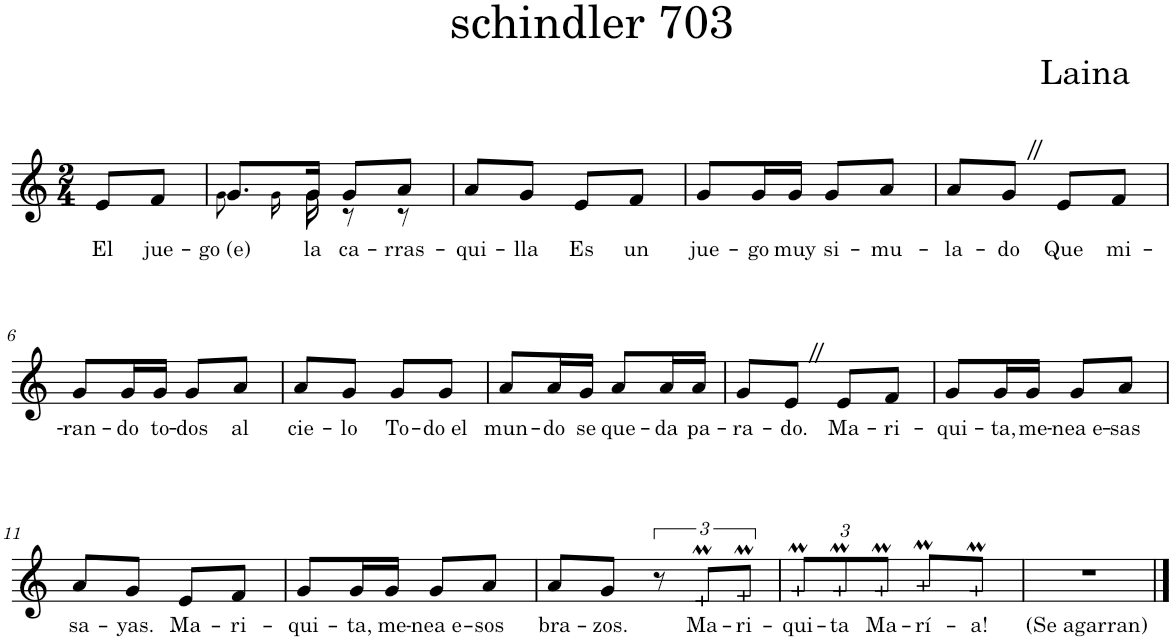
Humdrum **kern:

**kern	**text
*part1	*part1
*staff1	*staff1
*I"Piano	*
*I'Pno.	*
*clefG2	*
*k[]	*
*M2/4	*
=1	=1
!	!LO:LY:b
8e/L	El
!	!LO:LY:b
8f/J	jue-
=2	=2
!	!LO:LY:b
*^	*
8.g/L	8g!\	-go (e)
.	16g!\	.
!	!	!LO:LY:b
16g/Jk	16g\	la
!	!	!LO:LY:b
8g/L	8r	ca-
!	!	!LO:LY:b
8a/J	8r	-rras-
=3	=3	=3
!	!	!LO:LY:b
*v	*v	*
8a/L	-qui-
!	!LO:LY:b
8g/J	-lla
!	!LO:LY:b
8e/L	Es
!	!LO:LY:b
8f/J	un
=4	=4
!	!LO:LY:b
8g/L	jue-
!	!LO:LY:b
16g/L	-go
!	!LO:LY:b
16g/JJ	muy
!	!LO:LY:b
8g/L	si-
!	!LO:LY:b
8a/J	-mu-
=5	=5
!	!LO:LY:b
8a/L	-la-
!	!LO:LY:b
8gZ/J	-do
!	!LO:LY:b
8e/L	Que
!	!LO:LY:b
8f/J	mi-
!!LO:LB:g=z
=6	=6
!	!LO:LY:b
8g/L	-ran-
!	!LO:LY:b
16g/L	-do
!	!LO:LY:b
16g/JJ	to-
!	!LO:LY:b
8g/L	-dos
!	!LO:LY:b
8a/J	al
=7	=7
!	!LO:LY:b
8a/L	cie-
!	!LO:LY:b
8g/J	-lo
!	!LO:LY:b
8g/L	To-
!	!LO:LY:b
8g/J	-do el
=8	=8
!	!LO:LY:b
8a/L	mun-
!	!LO:LY:b
16a/L	-do
!	!LO:LY:b
16g/JJ	se
!	!LO:LY:b
8a/L	que-
!	!LO:LY:b
16a/L	-da
!	!LO:LY:b
16a/JJ	pa-
=9	=9
!	!LO:LY:b
8g/L	-ra-
!	!LO:LY:b
8eZ/J	-do.
!	!LO:LY:b
8e/L	Ma-
!	!LO:LY:b
8f/J	-ri-
=10	=10
!	!LO:LY:b
8g/L	-qui-
!	!LO:LY:b
16g/L	-ta,
!	!LO:LY:b
16g/JJ	me-
!	!LO:LY:b
8g/L	-nea e-
!	!LO:LY:b
8a/J	-sas
!!LO:LB:g=z
=11	=11
!	!LO:LY:b
8a/L	sa-
!	!LO:LY:b
8g/J	-yas.
!	!LO:LY:b
8e/L	Ma-
!	!LO:LY:b
8f/J	-ri-
=12	=12
!	!LO:LY:b
8g/L	-qui-
!	!LO:LY:b
16g/L	-ta,
!	!LO:LY:b
16g/JJ	me-
!	!LO:LY:b
8g/L	-nea e-
!	!LO:LY:b
8a/J	-sos
=13	=13
!	!LO:LY:b
8a/L	bra-
!	!LO:LY:b
8g/J	-zos.
12r	.
!LO:N:head=plus	!LO:LY:b
12em/L	Ma-
!LO:N:head=plus	!LO:LY:b
12fM/J	-ri-
=14	=14
*Xbrackettup	*
!LO:N:head=plus	!LO:LY:b
12gM/L	-qui-
!LO:N:head=plus	!LO:LY:b
12gM/	-ta
!LO:N:head=plus	!LO:LY:b
12gM/J	Ma-
!LO:N:head=plus	!LO:LY:b
8aM/L	-rí-
!LO:N:head=plus	!LO:LY:b
8gM/J	-a!
=15	=15
!LO:TX:b:t=(Se agarran)	!
2r	.
==	==
*-	*-
